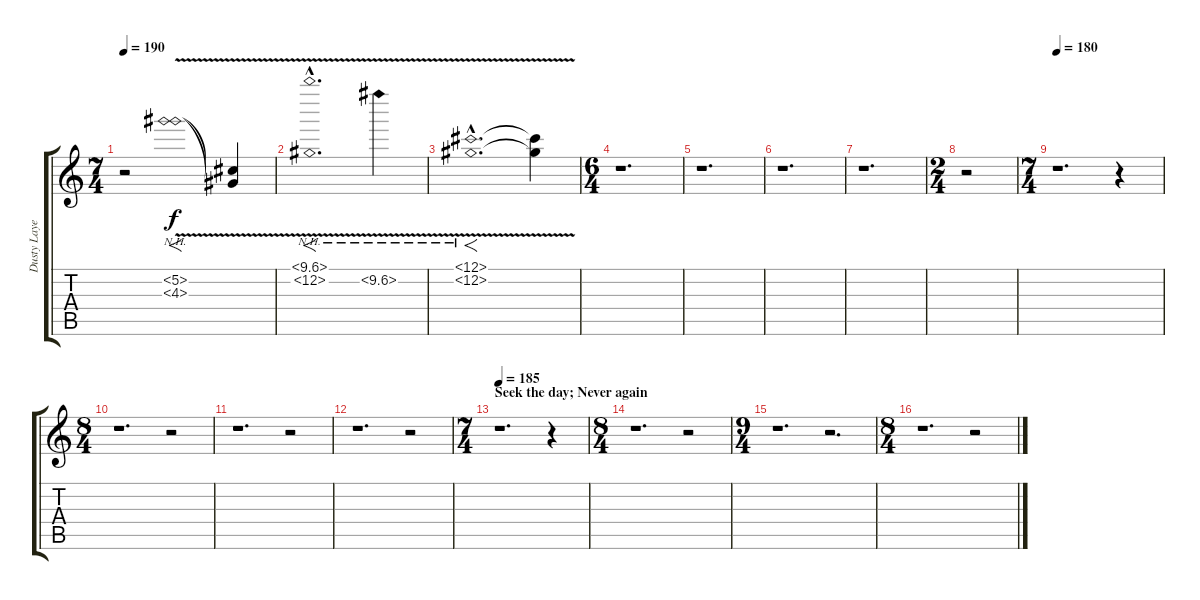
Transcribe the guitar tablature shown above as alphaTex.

\track ("Dusty Layer 2" "Dusty Laye") {instrument distortionguitar}
\staff {score tabs}
\tuning (Db4 Ab3 E3 B2 Gb2 Db2) {hide}
\ts (7 4)
\tempo 190
\clef g2
\ks c
r.2{dy mp} (5.2{nh v} 4.3{nh v}).1{f dy f} (5.2{t} 4.3{t}).4 |
(10.1{nh v hac} 12.2{nh v hac}).1{f d} 10.2{nh v}.4 |
(12.1{nh v hac} 12.2{nh v hac}).1{f d} (12.1{t} 12.2{t}).4 |
\ts (6 4)
\section ("" "")
r.1{d} |
r.1{d} |
r.1{d} |
r.1{d} |
\ts (2 4)
r.2 |
\ts (7 4)
\section ("" "")
\tempo 180
r.1{d} r.4 |
\ts (8 4)
r.1{d} r.2 |
r.1{d} r.2 |
r.1{d} r.2 |
\ts (7 4)
\section ("" "Seek the day; Never again")
\tempo 185
r.1{d} r.4 |
\ts (8 4)
r.1{d} r.2 |
\ts (9 4)
r.1{d} r.2{d} |
\ts (8 4)
r.1{d} r.2
